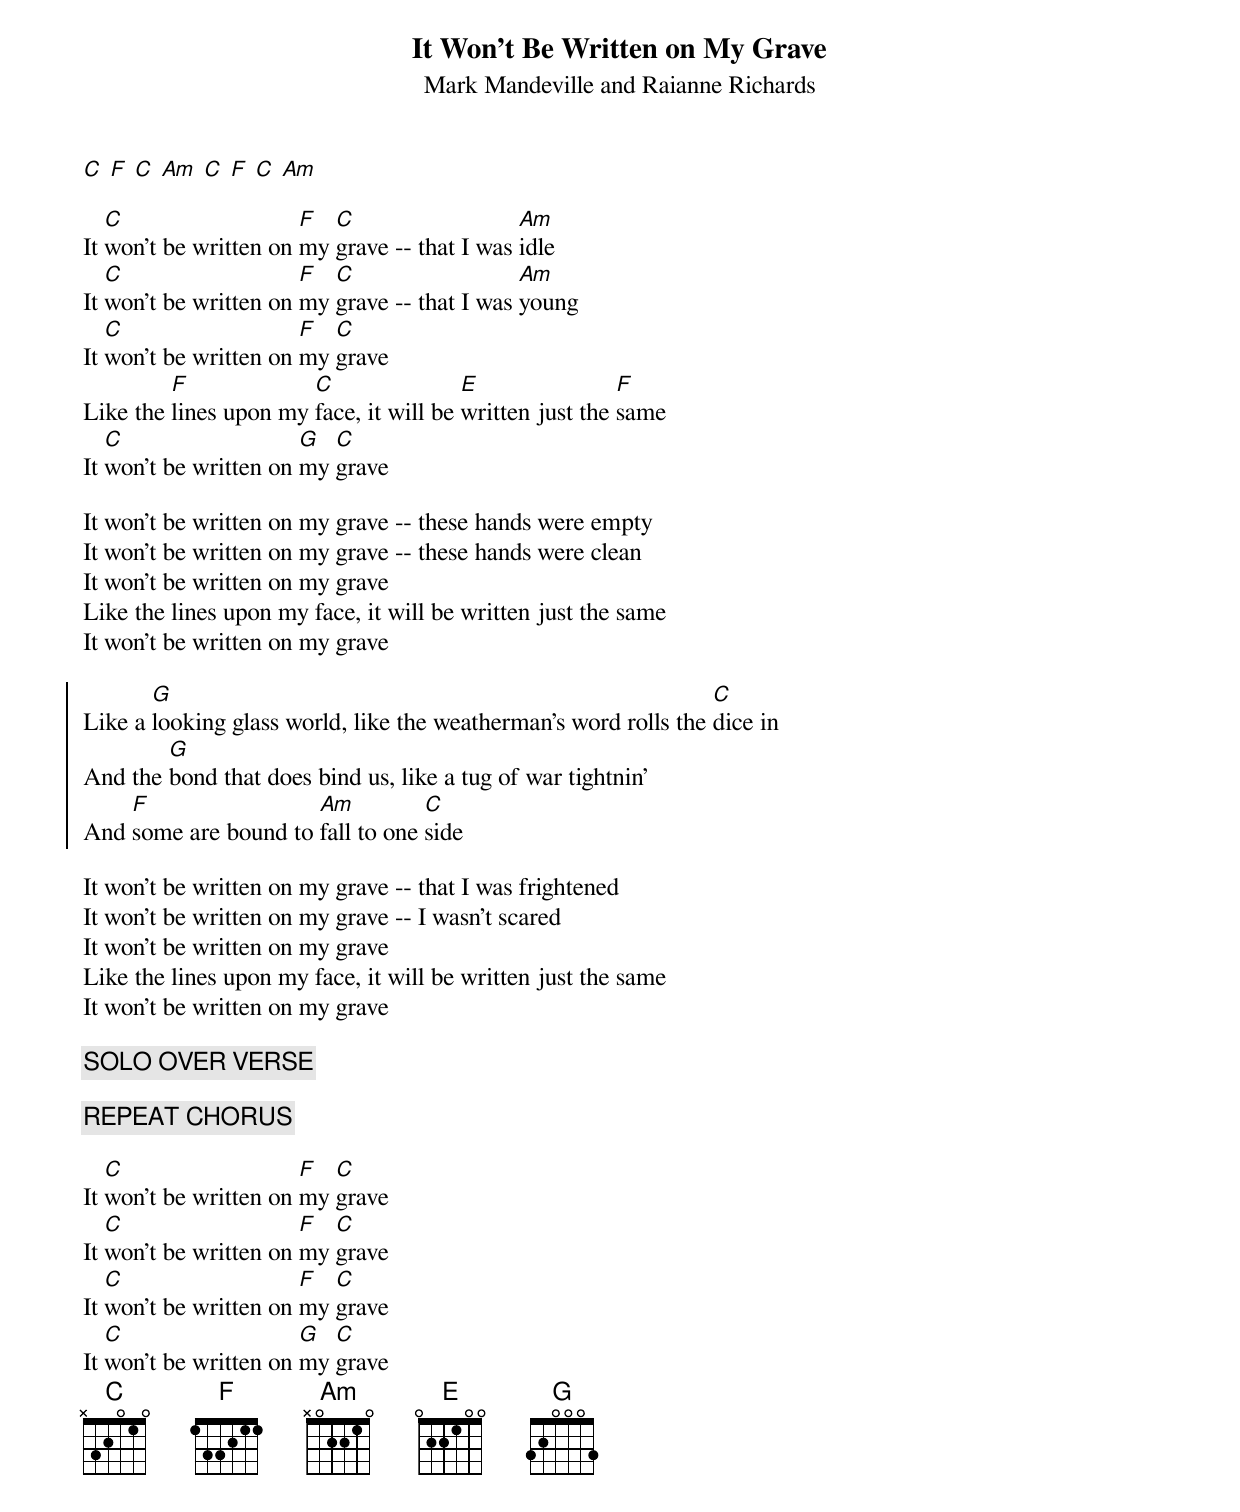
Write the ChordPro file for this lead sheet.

{t: It Won't Be Written on My Grave}
{st: Mark Mandeville and Raianne Richards}

[C] [F] [C] [Am] [C] [F] [C] [Am]

It [C]won't be written on [F]my [C]grave -- that I was [Am]idle
It [C]won't be written on [F]my [C]grave -- that I was [Am]young
It [C]won't be written on [F]my [C]grave
Like the [F]lines upon my [C]face, it will be [E]written just the [F]same
It [C]won't be written on [G]my [C]grave

It won't be written on my grave -- these hands were empty
It won't be written on my grave -- these hands were clean
It won't be written on my grave
Like the lines upon my face, it will be written just the same
It won't be written on my grave

{soc}
Like a [G]looking glass world, like the weatherman's word rolls the [C]dice in
And the [G]bond that does bind us, like a tug of war tightnin'
And [F]some are bound to [Am]fall to one [C]side
{eoc}

It won't be written on my grave -- that I was frightened
It won't be written on my grave -- I wasn't scared
It won't be written on my grave
Like the lines upon my face, it will be written just the same
It won't be written on my grave

{c: SOLO OVER VERSE}

{c: REPEAT CHORUS}

It [C]won't be written on [F]my [C]grave
It [C]won't be written on [F]my [C]grave
It [C]won't be written on [F]my [C]grave
It [C]won't be written on [G]my [C]grave
